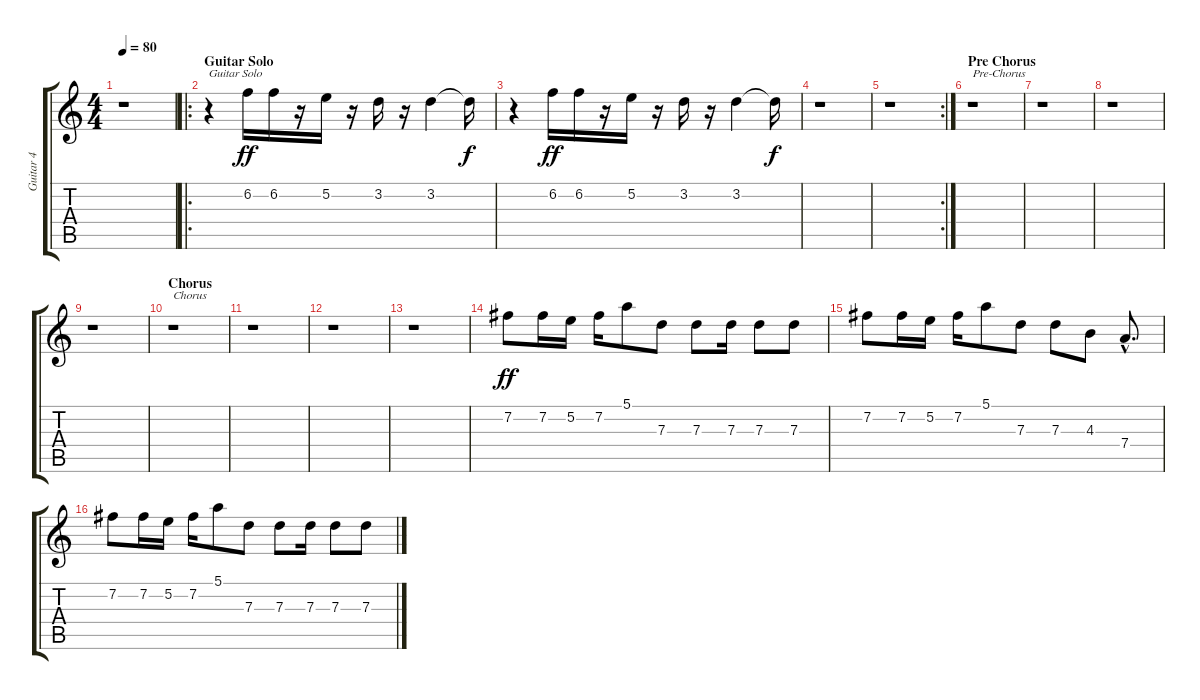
\track ("Guitar 4" "Guitar 4") {instrument distortionguitar}
\staff {score tabs}
\tuning (E4 B3 G3 D3 A2 D2) {hide}
\ts (4 4)
\tempo 80
\clef g2
\ks c
r.1{dy ff} |
\ro
\section ("" "Guitar Solo")
r.4{txt "Guitar Solo"} 6.2.16 6.2.16 r.16 5.2.16 r.16 3.2.16 r.16 3.2.4 3.2{t}.16{dy f} |
r.4 6.2.16{dy ff} 6.2.16 r.16 5.2.16 r.16 3.2.16 r.16 3.2.4 3.2{t}.16{dy f} |
r.1 |
\rc 2
r.1 |
\section ("" "Pre Chorus")
r.1{txt "Pre-Chorus"} |
r.1 |
r.1 |
r.1 |
\section ("" "Chorus")
r.1{txt "Chorus"} |
r.1 |
r.1 |
r.1 |
7.2.8{dy ff} 7.2.16 5.2.16 7.2.16 5.1.8 7.3.8 7.3.8 7.3.16 7.3.8 7.3.8 |
7.2.8 7.2.16 5.2.16 7.2.16 5.1.8 7.3.8 7.3.8 4.3.8 7.4{hac}.8{d} |
7.2.8 7.2.16 5.2.16 7.2.16 5.1.8 7.3.8 7.3.8 7.3.16 7.3.8 7.3.8
